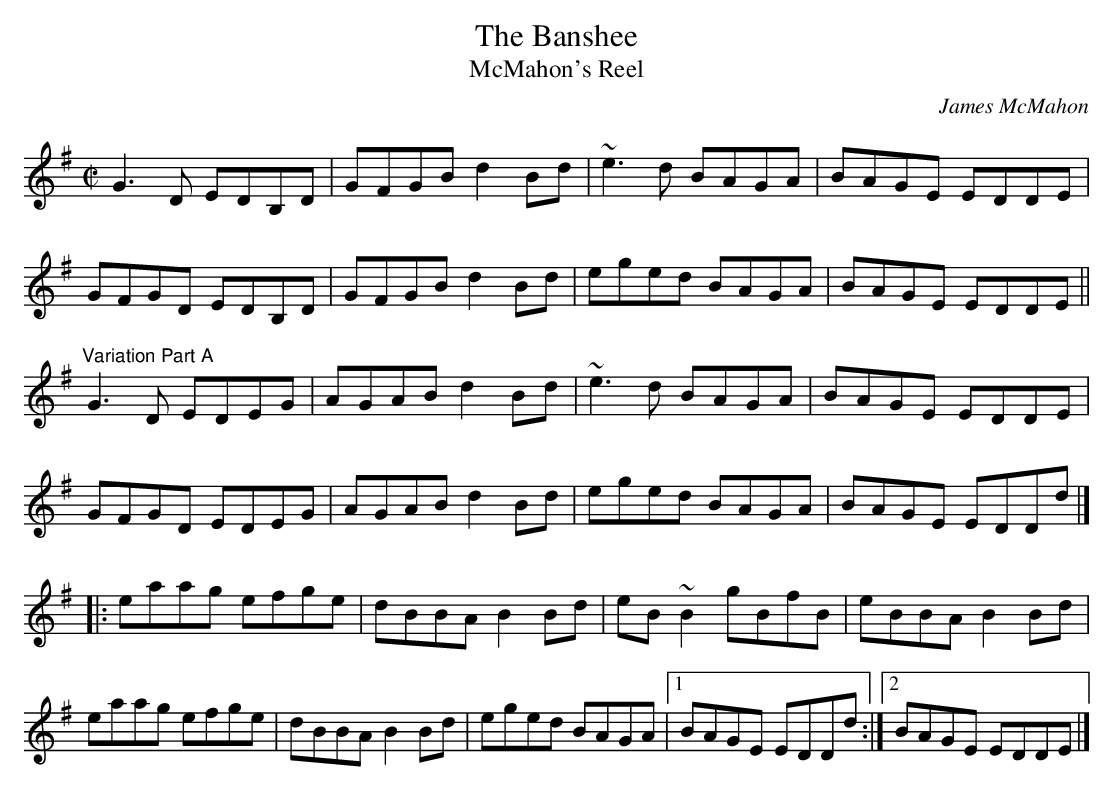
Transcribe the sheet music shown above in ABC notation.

X:1
T:Banshee, The
T:McMahon's Reel
M:C|
L:1/8
C:James McMahon
K:G
G3D EDB,D|GFGB d2Bd|~e3d BAGA|BAGE EDDE|!
GFGD EDB,D|GFGB d2Bd|eged BAGA|BAGE EDDE||!
"Variation Part A"
G3D EDEG|AGAB d2Bd|~e3d BAGA|BAGE EDDE|!
GFGD EDEG|AGAB d2Bd|eged BAGA|BAGE EDDd|]!
|:eaag efge|dBBA B2Bd|eB~B2 gBfB|eBBA B2Bd|!
eaag efge|dBBA B2Bd|eged BAGA|1BAGE EDDd:|2BAGE EDDE|]!
